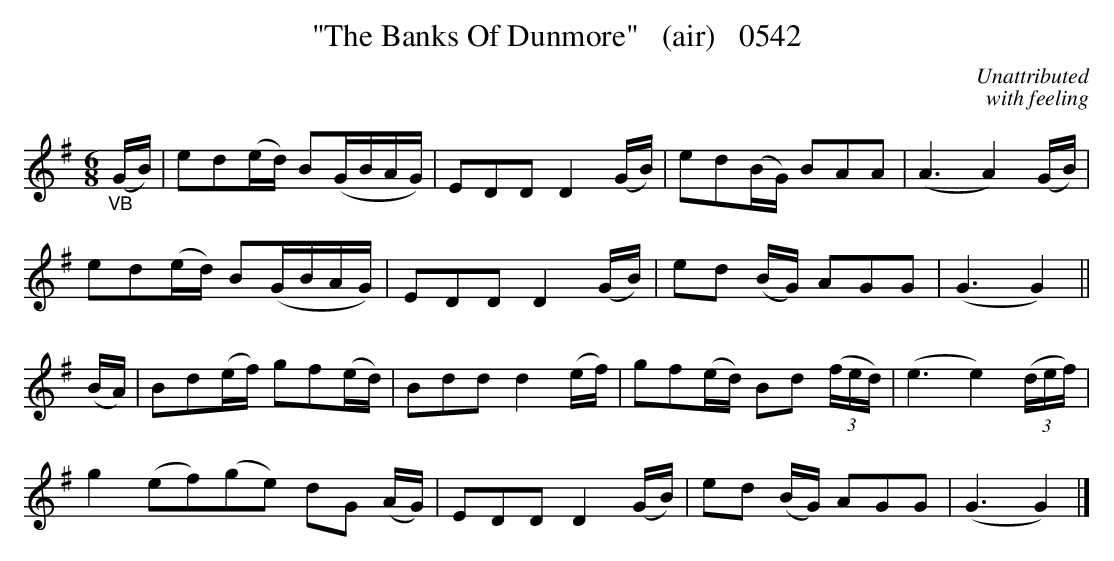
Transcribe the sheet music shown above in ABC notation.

X:1
T:"The Banks Of Dunmore"   (air)   0542
C:Unattributed
C:with feeling
M:6/8
L:1/8
K:G
"_VB"(G/2B/2)|ed(e/2d/2) B(G/2B/2A/2G/2)|EDD D2(G/2B/2)|ed(B/2G/2) BAA|(A3A2)(G/2B/2)|
ed(e/2d/2) B(G/2B/2A/2G/2)|EDD D2(G/2B/2)|ed (B/2G/2) AGG|(G3G2)||
(B/2A/2)|Bd(e/2f/2) gf(e/2d/2)|Bdd d2(e/2f/2)|gf(e/2d/2) Bd  (3(f/2e/2d/2)|(e3e2) (3(d/2e/2f/2)|
g2(ef)(ge) dG (A/2G/2)|EDD D2(G/2B/2)|ed (B/2G/2) AGG|(G3G2)|]
